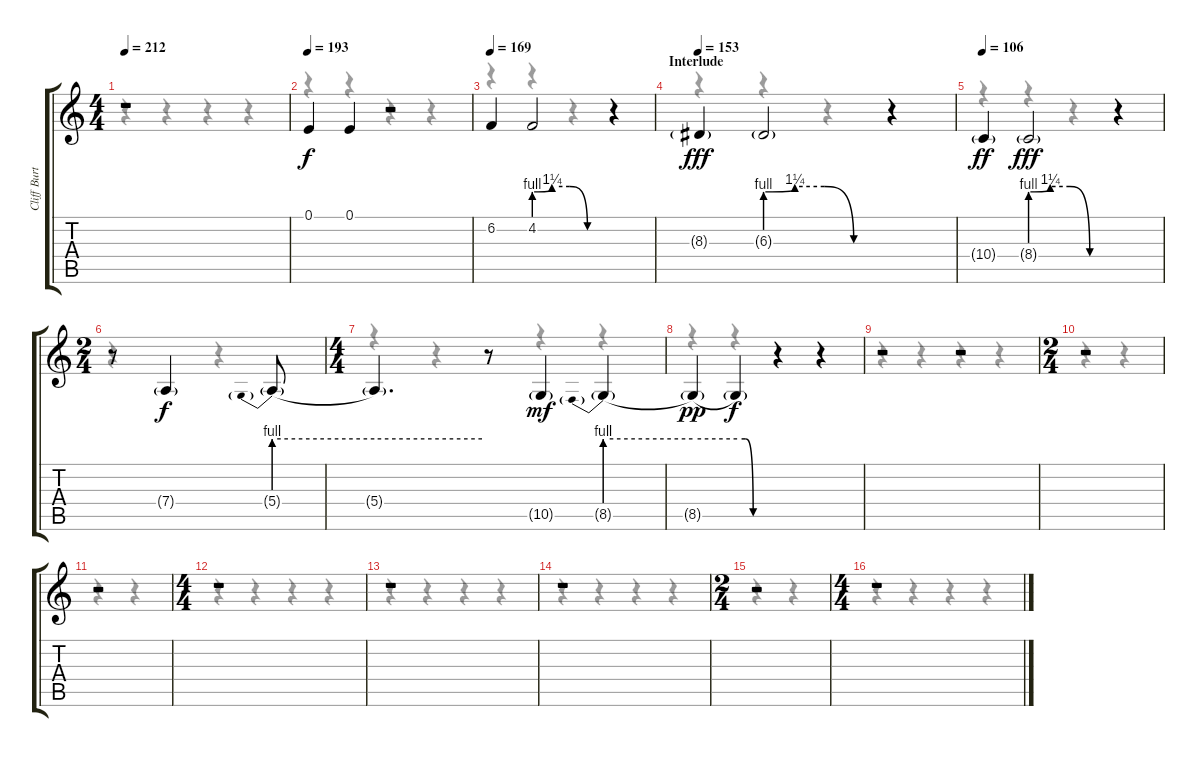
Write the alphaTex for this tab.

\track ("Cliff Burton (Backing Vocals)" "Cliff Burt") {instrument tenorsax}
\staff {score tabs}
\tuning (E4 B3 G3 D3 A2 E2) {hide}
\voice
\ts (4 4)
\tempo 212
\clef g2
\ks c
r.1{dy f} |
\tempo 193
0.1.4 0.1.4 r.2 |
\tempo 169
6.2.4 4.2{be (custom 0 4 15 5 30 5 45 0 60 0)}.2 r.4 |
\section ("" "Interlude")
\tempo 153
8.3{g}.4{dy fff} 6.3{be (custom 0 4 15 5 30 5 45 0 60 0) g}.2 r.4 |
\tempo 106
10.4{g}.4{dy ff} 8.4{be (custom 0 4 15 5 30 5 45 0 60 0) g}.2{dy fff} r.4 |
\ts (2 4)
r.8 7.4{g}.4{dy f} 5.4{be (prebend 0 4 60 4) g}.8 |
\ts (4 4)
5.4{be (hold 0 4 60 4) t}.4{d} r.8 10.5{g}.4{dy mf} 8.5{be (prebend 0 4 60 4) g}.4 |
8.5{be (hold 0 4 60 4) t}.4{dy pp} 8.5{be (custom 0 4 15 4 30 0 60 0) t}.4{dy f} r.4 r.4 |
r.2 r.2 |
\ts (2 4)
r.2 |
r.2 |
\ts (4 4)
r.1 |
r.1 |
r.1 |
\ts (2 4)
r.2 |
\ts (4 4)
r.1
\voice
\clef g2
\ottava regular
\simile none
\ks c
r.4{dy f} r.4 r.4 r.4 |
r.4 r.4 r.4 r.4 |
r.4 r.4 r.4 r.4 |
r.4 r.4 r.4 r.4 |
r.4 r.4 r.4 r.4 |
r.4 r.4 |
r.4 r.4 r.4 r.4 |
r.4 r.4 r.4 r.4 |
r.4 r.4 r.4 r.4 |
r.4 r.4 |
r.4 r.4 |
r.4 r.4 r.4 r.4 |
r.4 r.4 r.4 r.4 |
r.4 r.4 r.4 r.4 |
r.4 r.4 |
r.4 r.4 r.4 r.4
